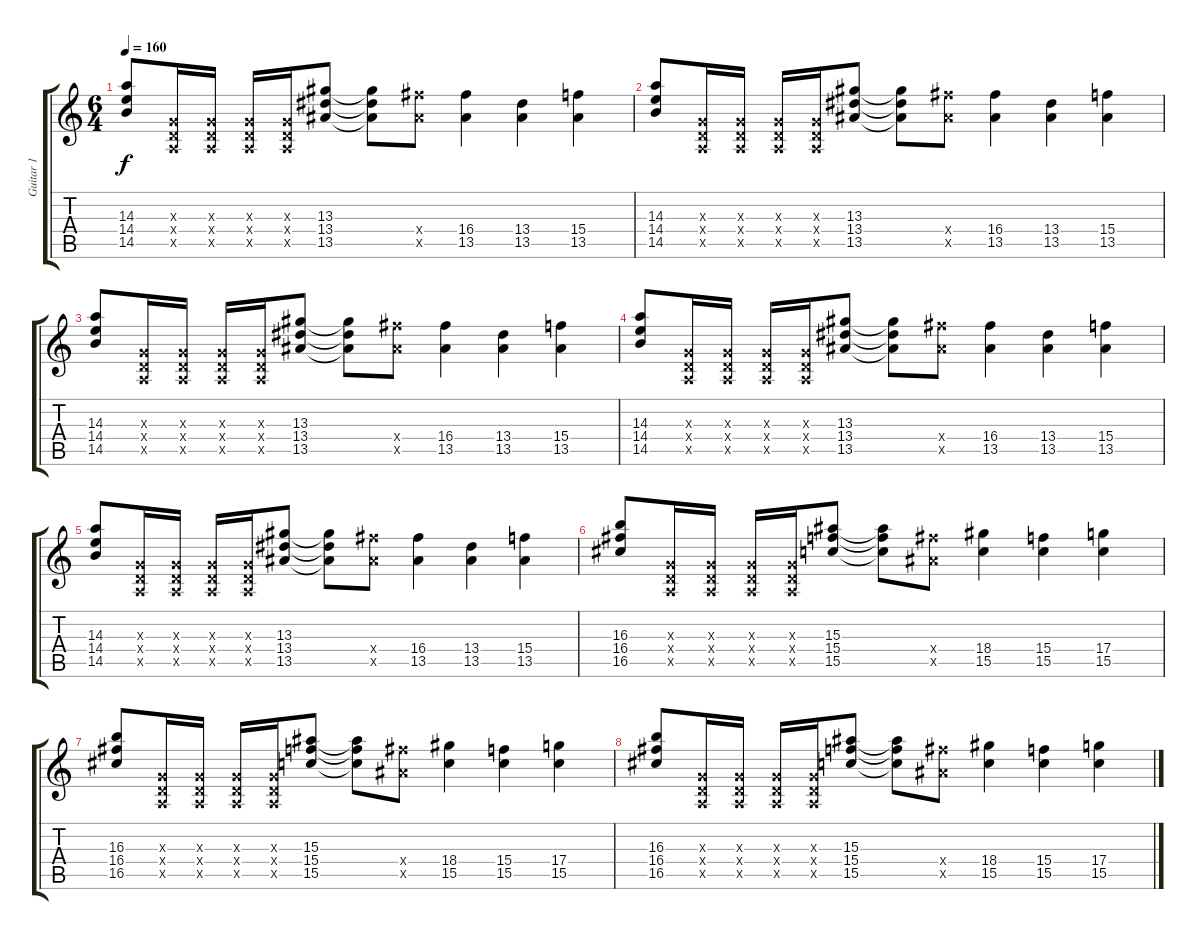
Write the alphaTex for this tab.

\track ("Guitar 1" "Guitar 1") {instrument overdrivenguitar}
\staff {score tabs}
\tuning (E4 B3 G3 D3 A2 E2) {hide}
\ts (6 4)
\tempo 160
\clef g2
\ks c
(14.3 14.4 14.5).8{dy f} (0.3{x} 0.4{x} 0.5{x}).16 (0.3{x} 0.4{x} 0.5{x}).16 (0.3{x} 0.4{x} 0.5{x}).16 (0.3{x} 0.4{x} 0.5{x}).16 (13.3 13.4 13.5).8 (13.3{t} 13.4{t} 13.5{t}).8 (16.4{x} 13.5{x}).8 (16.4 13.5).4 (13.4 13.5).4 (15.4 13.5).4 |
(14.3 14.4 14.5).8 (0.3{x} 0.4{x} 0.5{x}).16 (0.3{x} 0.4{x} 0.5{x}).16 (0.3{x} 0.4{x} 0.5{x}).16 (0.3{x} 0.4{x} 0.5{x}).16 (13.3 13.4 13.5).8 (13.3{t} 13.4{t} 13.5{t}).8 (16.4{x} 13.5{x}).8 (16.4 13.5).4 (13.4 13.5).4 (15.4 13.5).4 |
(14.3 14.4 14.5).8 (0.3{x} 0.4{x} 0.5{x}).16 (0.3{x} 0.4{x} 0.5{x}).16 (0.3{x} 0.4{x} 0.5{x}).16 (0.3{x} 0.4{x} 0.5{x}).16 (13.3 13.4 13.5).8 (13.3{t} 13.4{t} 13.5{t}).8 (16.4{x} 13.5{x}).8 (16.4 13.5).4 (13.4 13.5).4 (15.4 13.5).4 |
(14.3 14.4 14.5).8 (0.3{x} 0.4{x} 0.5{x}).16 (0.3{x} 0.4{x} 0.5{x}).16 (0.3{x} 0.4{x} 0.5{x}).16 (0.3{x} 0.4{x} 0.5{x}).16 (13.3 13.4 13.5).8 (13.3{t} 13.4{t} 13.5{t}).8 (16.4{x} 13.5{x}).8 (16.4 13.5).4 (13.4 13.5).4 (15.4 13.5).4 |
(14.3 14.4 14.5).8 (0.3{x} 0.4{x} 0.5{x}).16 (0.3{x} 0.4{x} 0.5{x}).16 (0.3{x} 0.4{x} 0.5{x}).16 (0.3{x} 0.4{x} 0.5{x}).16 (13.3 13.4 13.5).8 (13.3{t} 13.4{t} 13.5{t}).8 (16.4{x} 13.5{x}).8 (16.4 13.5).4 (13.4 13.5).4 (15.4 13.5).4 |
(16.3 16.4 16.5).8 (0.3{x} 0.4{x} 0.5{x}).16 (0.3{x} 0.4{x} 0.5{x}).16 (0.3{x} 0.4{x} 0.5{x}).16 (0.3{x} 0.4{x} 0.5{x}).16 (15.3 15.4 15.5).8 (15.3{t} 15.4{t} 15.5{t}).8 (16.4{x} 13.5{x}).8 (18.4 15.5).4 (15.4 15.5).4 (17.4 15.5).4 |
(16.3 16.4 16.5).8 (0.3{x} 0.4{x} 0.5{x}).16 (0.3{x} 0.4{x} 0.5{x}).16 (0.3{x} 0.4{x} 0.5{x}).16 (0.3{x} 0.4{x} 0.5{x}).16 (15.3 15.4 15.5).8 (15.3{t} 15.4{t} 15.5{t}).8 (16.4{x} 13.5{x}).8 (18.4 15.5).4 (15.4 15.5).4 (17.4 15.5).4 |
(16.3 16.4 16.5).8 (0.3{x} 0.4{x} 0.5{x}).16 (0.3{x} 0.4{x} 0.5{x}).16 (0.3{x} 0.4{x} 0.5{x}).16 (0.3{x} 0.4{x} 0.5{x}).16 (15.3 15.4 15.5).8 (15.3{t} 15.4{t} 15.5{t}).8 (16.4{x} 13.5{x}).8 (18.4 15.5).4 (15.4 15.5).4 (17.4 15.5).4
